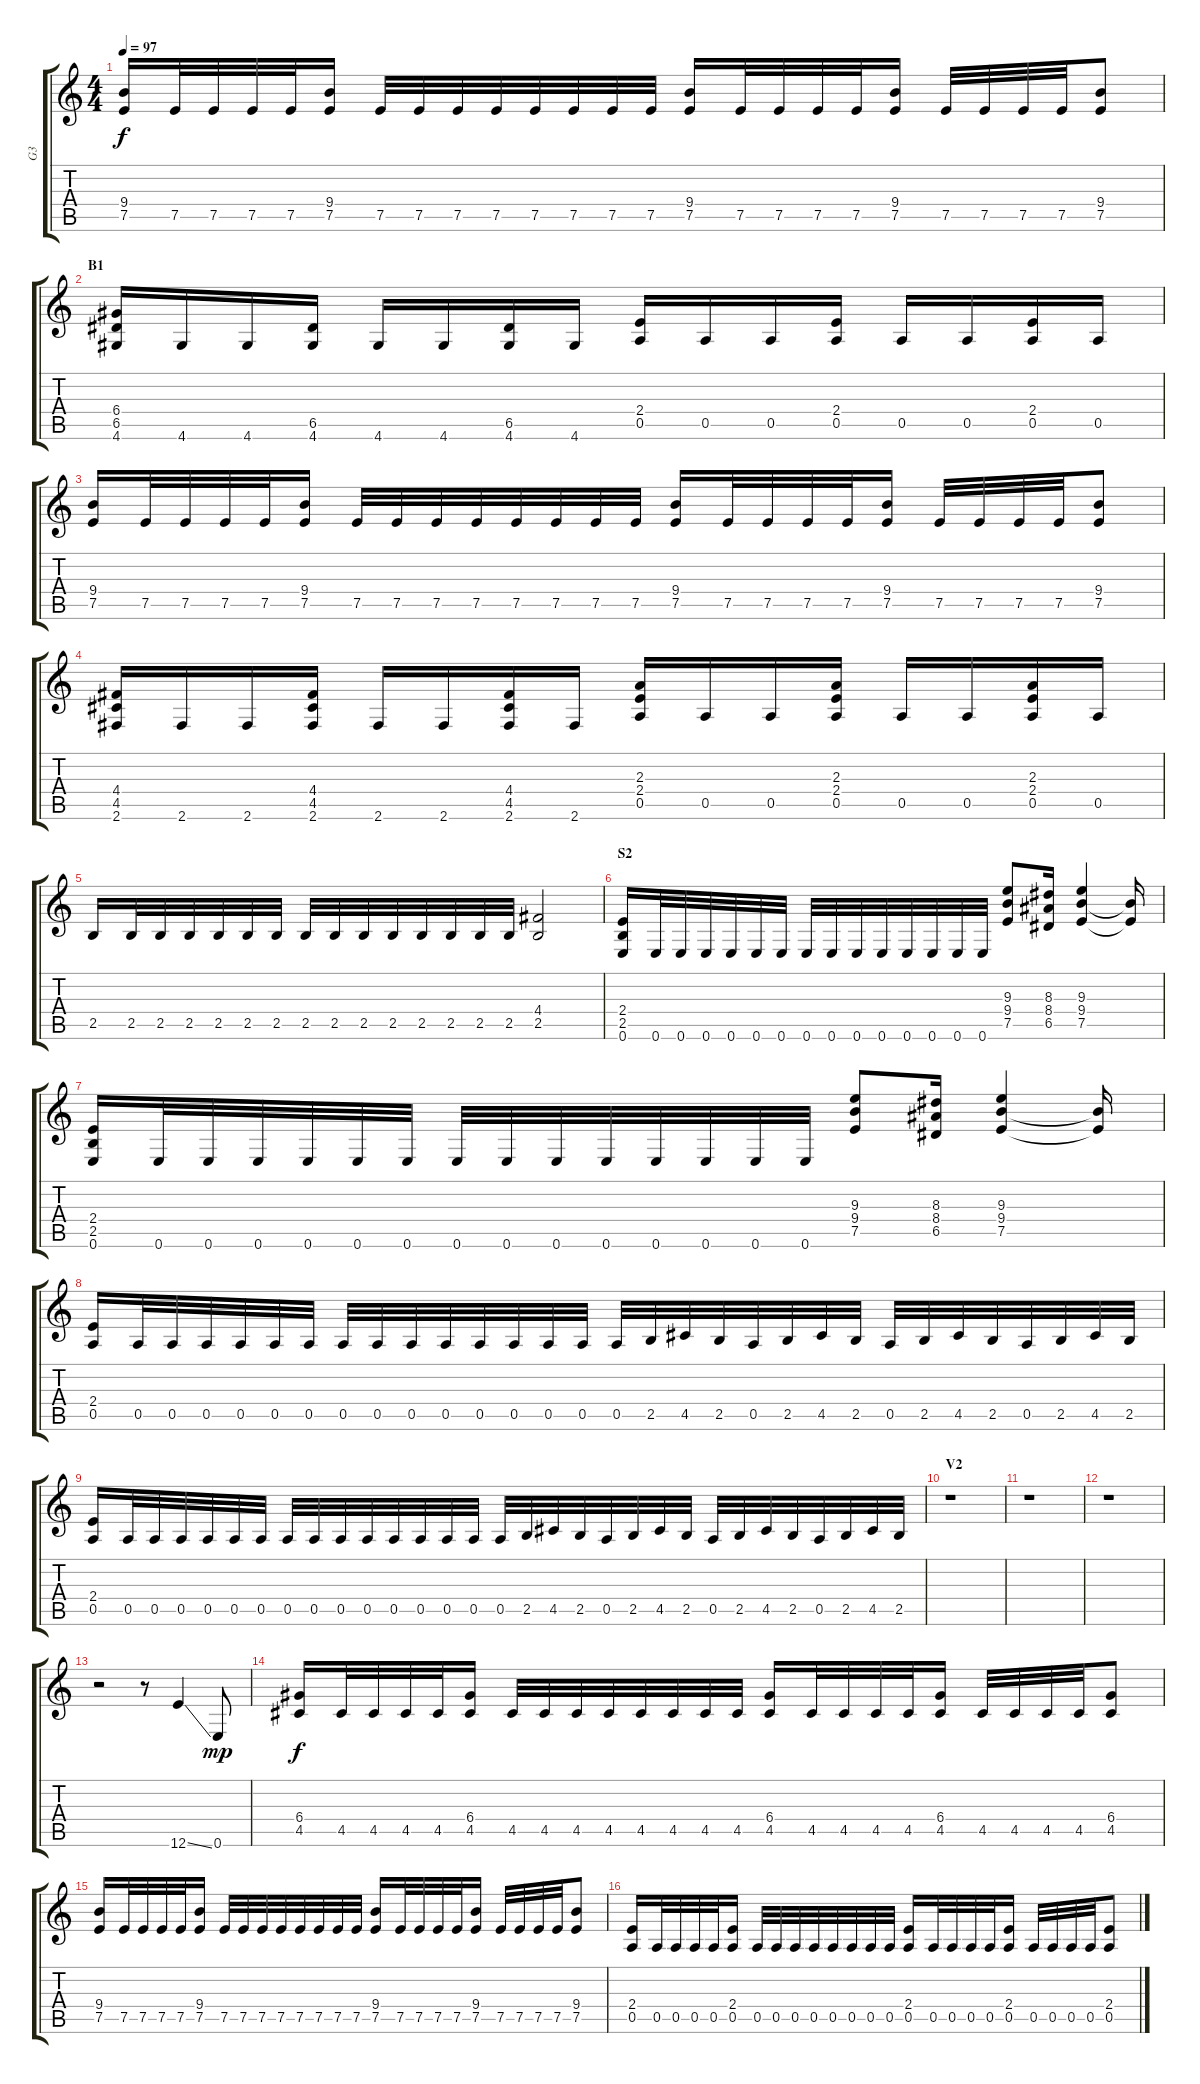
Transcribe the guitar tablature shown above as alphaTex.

\track ("G3" "G3") {instrument overdrivenguitar}
\staff {score tabs}
\tuning (E4 B3 G3 D3 A2 E2) {hide}
\ts (4 4)
\tempo 97
\clef g2
\ks c
(9.4 7.5).16{dy f} 7.5.32 7.5.32 7.5.32 7.5.32 (9.4 7.5).16 7.5.32 7.5.32 7.5.32 7.5.32 7.5.32 7.5.32 7.5.32 7.5.32 (9.4 7.5).16 7.5.32 7.5.32 7.5.32 7.5.32 (9.4 7.5).16 7.5.32 7.5.32 7.5.32 7.5.32 (9.4 7.5).8 |
\section ("" "B1")
(6.4 6.5 4.6).16 4.6.16 4.6.16 (6.5 4.6).16 4.6.16 4.6.16 (6.5 4.6).16 4.6.16 (2.4 0.5).16 0.5.16 0.5.16 (2.4 0.5).16 0.5.16 0.5.16 (2.4 0.5).16 0.5.16 |
(9.4 7.5).16 7.5.32 7.5.32 7.5.32 7.5.32 (9.4 7.5).16 7.5.32 7.5.32 7.5.32 7.5.32 7.5.32 7.5.32 7.5.32 7.5.32 (9.4 7.5).16 7.5.32 7.5.32 7.5.32 7.5.32 (9.4 7.5).16 7.5.32 7.5.32 7.5.32 7.5.32 (9.4 7.5).8 |
(4.4 4.5 2.6).16 2.6.16 2.6.16 (4.4 4.5 2.6).16 2.6.16 2.6.16 (4.4 4.5 2.6).16 2.6.16 (2.3 2.4 0.5).16 0.5.16 0.5.16 (2.3 2.4 0.5).16 0.5.16 0.5.16 (2.3 2.4 0.5).16 0.5.16 |
2.5.16 2.5.32 2.5.32 2.5.32 2.5.32 2.5.32 2.5.32 2.5.32 2.5.32 2.5.32 2.5.32 2.5.32 2.5.32 2.5.32 2.5.32 (4.4 2.5).2 |
\section ("" "S2")
(2.4 2.5 0.6).16 0.6.32 0.6.32 0.6.32 0.6.32 0.6.32 0.6.32 0.6.32 0.6.32 0.6.32 0.6.32 0.6.32 0.6.32 0.6.32 0.6.32 (9.3 9.4 7.5).8 (8.3 8.4 6.5).16 (9.3 9.4 7.5).4 (9.4{t} 7.5{t}).16 |
(2.4 2.5 0.6).16 0.6.32 0.6.32 0.6.32 0.6.32 0.6.32 0.6.32 0.6.32 0.6.32 0.6.32 0.6.32 0.6.32 0.6.32 0.6.32 0.6.32 (9.3 9.4 7.5).8 (8.3 8.4 6.5).16 (9.3 9.4 7.5).4 (9.4{t} 7.5{t}).16 |
(2.4 0.5).16 0.5.32 0.5.32 0.5.32 0.5.32 0.5.32 0.5.32 0.5.32 0.5.32 0.5.32 0.5.32 0.5.32 0.5.32 0.5.32 0.5.32 0.5.32 2.5.32 4.5.32 2.5.32 0.5.32 2.5.32 4.5.32 2.5.32 0.5.32 2.5.32 4.5.32 2.5.32 0.5.32 2.5.32 4.5.32 2.5.32 |
(2.4 0.5).16 0.5.32 0.5.32 0.5.32 0.5.32 0.5.32 0.5.32 0.5.32 0.5.32 0.5.32 0.5.32 0.5.32 0.5.32 0.5.32 0.5.32 0.5.32 2.5.32 4.5.32 2.5.32 0.5.32 2.5.32 4.5.32 2.5.32 0.5.32 2.5.32 4.5.32 2.5.32 0.5.32 2.5.32 4.5.32 2.5.32 |
\section ("" "V2")
r.1 |
r.1 |
r.1 |
r.2 r.8 12.6{ss}.4 0.6.8{dy mp} |
(6.4 4.5).16{dy f} 4.5.32 4.5.32 4.5.32 4.5.32 (6.4 4.5).16 4.5.32 4.5.32 4.5.32 4.5.32 4.5.32 4.5.32 4.5.32 4.5.32 (6.4 4.5).16 4.5.32 4.5.32 4.5.32 4.5.32 (6.4 4.5).16 4.5.32 4.5.32 4.5.32 4.5.32 (6.4 4.5).8 |
(9.4 7.5).16 7.5.32 7.5.32 7.5.32 7.5.32 (9.4 7.5).16 7.5.32 7.5.32 7.5.32 7.5.32 7.5.32 7.5.32 7.5.32 7.5.32 (9.4 7.5).16 7.5.32 7.5.32 7.5.32 7.5.32 (9.4 7.5).16 7.5.32 7.5.32 7.5.32 7.5.32 (9.4 7.5).8 |
(2.4 0.5).16 0.5.32 0.5.32 0.5.32 0.5.32 (2.4 0.5).16 0.5.32 0.5.32 0.5.32 0.5.32 0.5.32 0.5.32 0.5.32 0.5.32 (2.4 0.5).16 0.5.32 0.5.32 0.5.32 0.5.32 (2.4 0.5).16 0.5.32 0.5.32 0.5.32 0.5.32 (2.4 0.5).8
